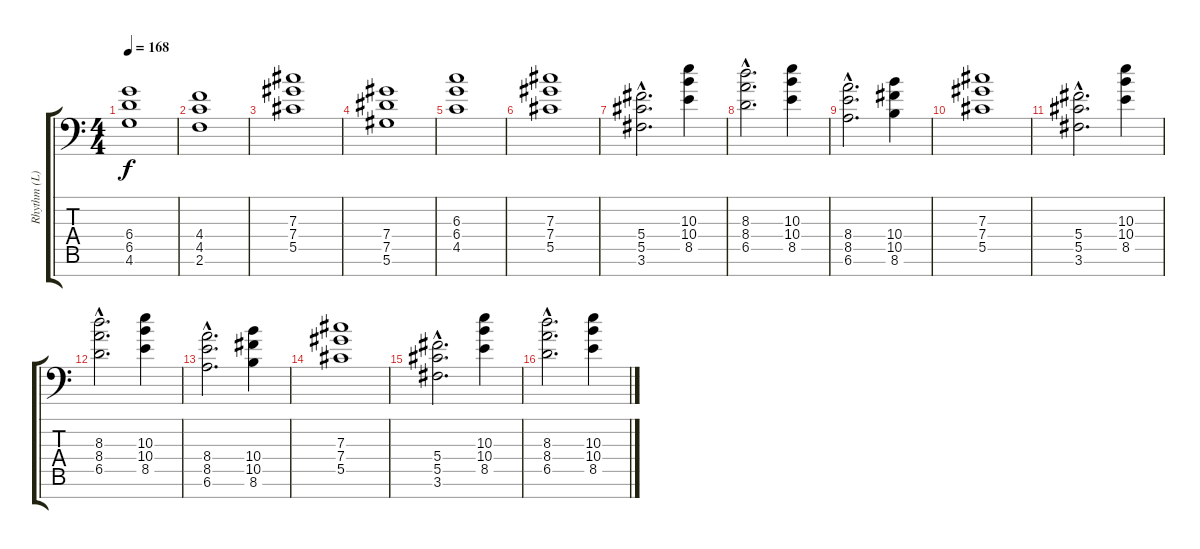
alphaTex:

\track ("Rhythm (L)" "Rhythm (L)") {instrument distortionguitar}
\staff {score tabs}
\tuning (Eb4 Bb3 Gb3 Db3 Ab2 Eb2 Bb1) {hide}
\ts (4 4)
\tempo 168
\clef f4
\ks c
(6.4 6.5 4.6).1{dy f} |
(4.4 4.5 2.6).1 |
(7.3 7.4 5.5).1 |
(7.4 7.5 5.6).1 |
(6.3 6.4 4.5).1 |
(7.3 7.4 5.5).1 |
(5.4{hac} 5.5{hac} 3.6{hac}).2{d} (10.3 10.4 8.5).4 |
(8.3{hac} 8.4{hac} 6.5{hac}).2{d} (10.3 10.4 8.5).4 |
(8.4{hac} 8.5{hac} 6.6{hac}).2{d} (10.4 10.5 8.6).4 |
(7.3 7.4 5.5).1 |
(5.4{hac} 5.5{hac} 3.6{hac}).2{d} (10.3 10.4 8.5).4 |
(8.3{hac} 8.4{hac} 6.5{hac}).2{d} (10.3 10.4 8.5).4 |
(8.4{hac} 8.5{hac} 6.6{hac}).2{d} (10.4 10.5 8.6).4 |
(7.3 7.4 5.5).1 |
(5.4{hac} 5.5{hac} 3.6{hac}).2{d} (10.3 10.4 8.5).4 |
(8.3{hac} 8.4{hac} 6.5{hac}).2{d} (10.3 10.4 8.5).4
